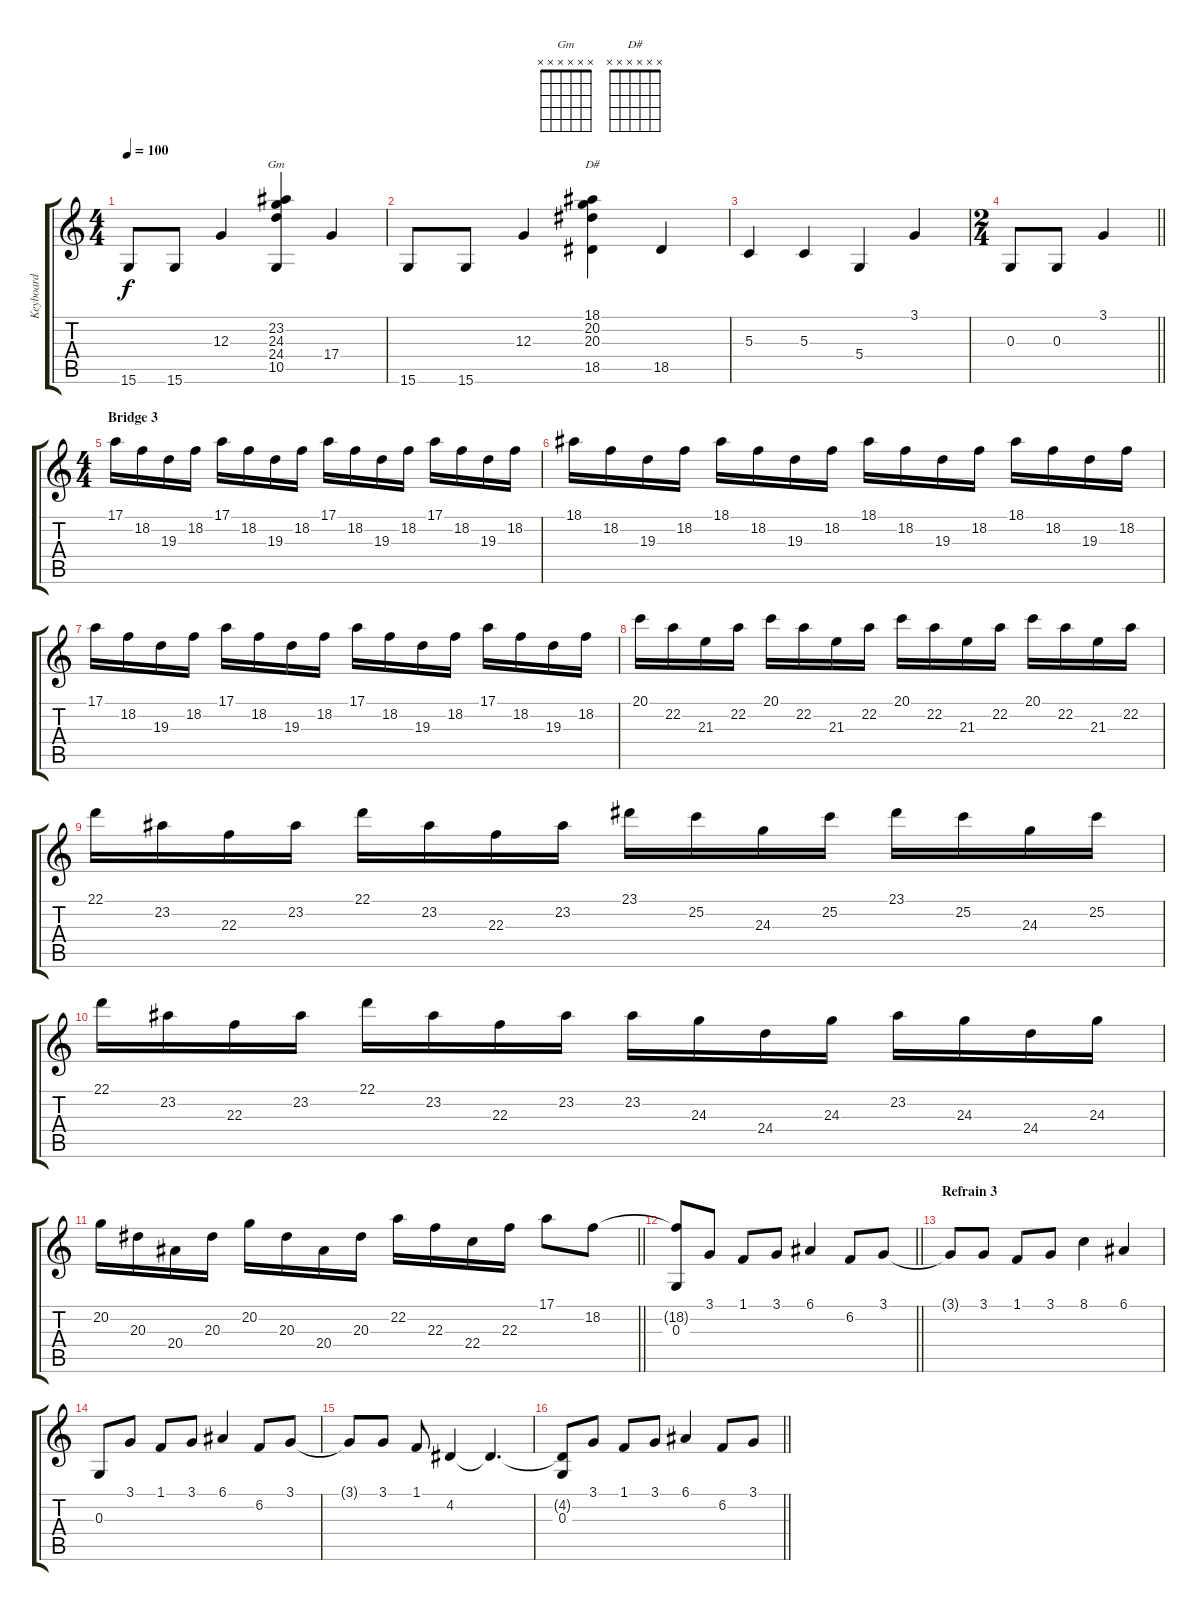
\track ("Keyboard" "Keyboard") {instrument drawbarorgan}
\staff {score tabs}
\tuning (E4 B3 G3 D3 A2 E2) {hide}
\chord ("Gm" x x x x x x)
\chord ("D#" x x x x x x)
\ts (4 4)
\tempo 100
\clef g2
\ks c
15.6.8{dy f} 15.6.8 12.3.4 (23.2 24.3 24.4 10.5).4{ch "Gm"} 17.4.4 |
15.6.8 15.6.8 12.3.4 (18.1 20.2 20.3 18.5).4{ch "D#"} 18.5.4 |
5.3.4 5.3.4 5.4.4 3.1.4 |
\ts (2 4)
\barLineRight lightlight
0.3.8 0.3.8 3.1.4 |
\ts (4 4)
\section ("" "Bridge 3")
17.1.16 18.2.16 19.3.16 18.2.16 17.1.16 18.2.16 19.3.16 18.2.16 17.1.16 18.2.16 19.3.16 18.2.16 17.1.16 18.2.16 19.3.16 18.2.16 |
18.1.16 18.2.16 19.3.16 18.2.16 18.1.16 18.2.16 19.3.16 18.2.16 18.1.16 18.2.16 19.3.16 18.2.16 18.1.16 18.2.16 19.3.16 18.2.16 |
17.1.16 18.2.16 19.3.16 18.2.16 17.1.16 18.2.16 19.3.16 18.2.16 17.1.16 18.2.16 19.3.16 18.2.16 17.1.16 18.2.16 19.3.16 18.2.16 |
20.1.16 22.2.16 21.3.16 22.2.16 20.1.16 22.2.16 21.3.16 22.2.16 20.1.16 22.2.16 21.3.16 22.2.16 20.1.16 22.2.16 21.3.16 22.2.16 |
22.1.16 23.2.16 22.3.16 23.2.16 22.1.16 23.2.16 22.3.16 23.2.16 23.1.16 25.2.16 24.3.16 25.2.16 23.1.16 25.2.16 24.3.16 25.2.16 |
22.1.16 23.2.16 22.3.16 23.2.16 22.1.16 23.2.16 22.3.16 23.2.16 23.2.16 24.3.16 24.4.16 24.3.16 23.2.16 24.3.16 24.4.16 24.3.16 |
\barLineRight lightlight
20.2.16 20.3.16 20.4.16 20.3.16 20.2.16 20.3.16 20.4.16 20.3.16 22.2.16 22.3.16 22.4.16 22.3.16 17.1.8 18.2.8 |
\barLineRight lightlight
(18.2{t} 0.3).8 3.1.8 1.1.8 3.1.8 6.1.4 6.2.8 3.1.8 |
\section ("" "Refrain 3")
3.1{t}.8 3.1.8 1.1.8 3.1.8 8.1.4 6.1.4 |
0.3.8 3.1.8 1.1.8 3.1.8 6.1.4 6.2.8 3.1.8 |
3.1{t}.8 3.1.8 1.1.8 4.2.4 4.2{t}.4{d} |
\barLineRight lightlight
(4.2{t} 0.3).8 3.1.8 1.1.8 3.1.8 6.1.4 6.2.8 3.1.8
